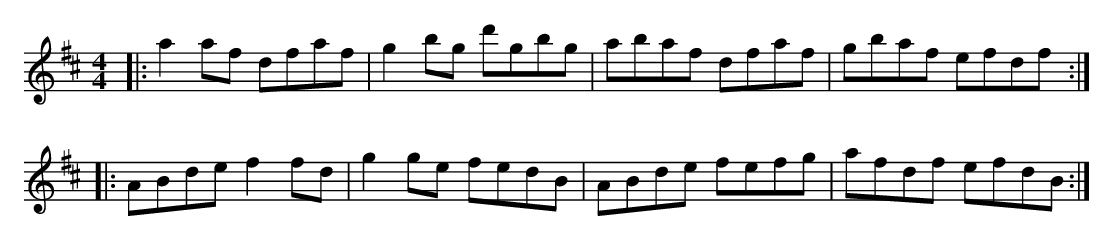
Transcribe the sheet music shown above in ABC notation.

X:1
M:4/4
K:D
|: a2 af dfaf| g2 bg d'gbg| abaf dfaf| gbaf efdf:|
|: ABde f2fd| g2ge fedB| ABde fefg| afdf efdB:|
